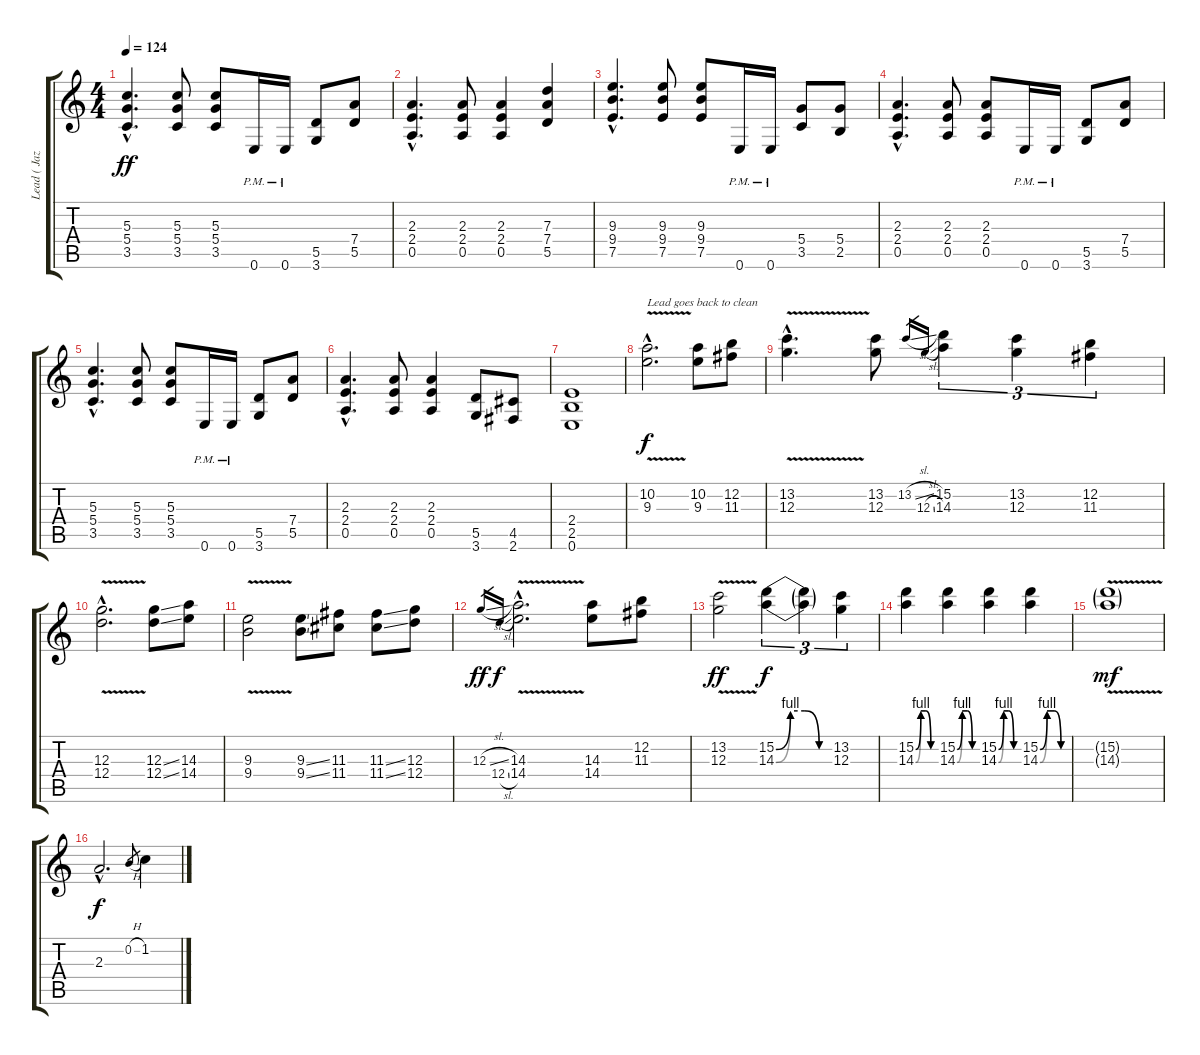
\track ("Lead ( Jazz Guitar )" "Lead ( Jaz") {instrument electricguitarjazz}
\staff {score tabs}
\tuning (E4 B3 G3 D3 A2 E2) {hide}
\ts (4 4)
\tempo 124
\clef g2
\ks c
(5.3{hac} 5.4{hac} 3.5{hac}).4{d dy ff} (5.3 5.4 3.5).8 (5.3 5.4 3.5).8 0.6{pm}.16 0.6{pm}.16 (5.5 3.6).8 (7.4 5.5).8 |
(2.3{hac} 2.4{hac} 0.5{hac}).4{d} (2.3 2.4 0.5).8 (2.3 2.4 0.5).4 (7.3 7.4 5.5).4 |
(9.3{hac} 9.4{hac} 7.5{hac}).4{d} (9.3 9.4 7.5).8 (9.3 9.4 7.5).8 0.6{pm}.16 0.6{pm}.16 (5.4 3.5).8 (5.4 2.5).8 |
(2.3{hac} 2.4{hac} 0.5{hac}).4{d} (2.3 2.4 0.5).8 (2.3 2.4 0.5).8 0.6{pm}.16 0.6{pm}.16 (5.5 3.6).8 (7.4 5.5).8 |
(5.3{hac} 5.4{hac} 3.5{hac}).4{d} (5.3 5.4 3.5).8 (5.3 5.4 3.5).8 0.6{pm}.16 0.6{pm}.16 (5.5 3.6).8 (7.4 5.5).8 |
(2.3{hac} 2.4{hac} 0.5{hac}).4{d} (2.3 2.4 0.5).8 (2.3 2.4 0.5).4 (5.5 3.6).8 (4.5 2.6).8 |
(2.4 2.5 0.6).1 |
(10.2{v hac} 9.3{v hac}).2{d txt "Lead goes back to clean" dy f volume 13 instrument electricguitarjazz} (10.2 9.3).8 (12.2 11.3).8 |
(13.2{v hac} 12.3{v hac}).4{d} (13.2 12.3).8 13.2{sl}.16{gr} 12.3{sl}.16{gr} (15.2 14.3).4{tu (3 2)} (13.2 12.3).4{tu (3 2)} (12.2 11.3).4{tu (3 2)} |
(12.3{v hac} 12.4{v hac}).2{d} (12.3{ss} 12.4{ss}).8 (14.3 14.4).8 |
(9.3{v} 9.4{v}).2 (9.3{ss} 9.4{ss}).8 (11.3 11.4).8 (11.3{ss} 11.4{ss}).8 (12.3 12.4).8 |
12.3{sl}.16{gr dy ff} 12.4{sl}.16{gr dy f} (14.3{v hac} 14.4{v hac}).2{d} (14.3 14.4).8 (12.2 11.3).8 |
(13.2{v} 12.3{v}).2{dy ff} (15.2{be (custom 0 0 15 4 30 4 45 0 60 0)} 14.3{be (custom 0 0 15 4 30 4 45 0 60 0)}).4{tu (3 2) dy f} (15.2{t} 14.3{t}).4{tu (3 2)} (13.2 12.3).4{tu (3 2)} |
(15.2{be (custom 0 0 15 4 30 4 45 0 60 0)} 14.3{be (custom 0 0 15 4 30 4 45 0 60 0)}).4 (15.2{be (custom 0 0 15 4 30 4 45 0 60 0)} 14.3{be (custom 0 0 15 4 30 4 45 0 60 0)}).4 (15.2{be (custom 0 0 15 4 30 4 45 0 60 0)} 14.3{be (custom 0 0 15 4 30 4 45 0 60 0)}).4 (15.2{be (custom 0 0 15 4 30 4 45 0 60 0)} 14.3{be (custom 0 0 15 4 30 4 45 0 60 0)}).4 |
(15.2{v g} 14.3{v g}).1{dy mf} |
2.3{hac}.2{d dy f} 0.2{h}.8{gr} 1.2.4
